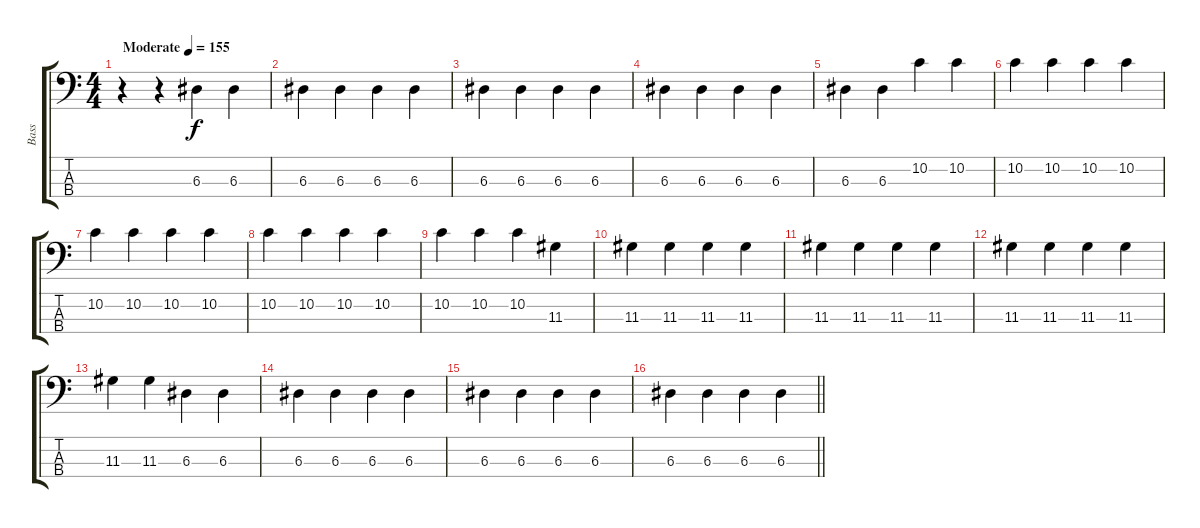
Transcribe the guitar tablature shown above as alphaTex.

\track ("Bass" "Bass") {instrument electricbassfinger}
\staff {score tabs}
\tuning (G2 D2 A1 E1) {hide}
\ts (4 4)
\tempo (155 "Moderate")
\clef f4
\ks c
r.4{dy f instrument electricbassfinger} r.4 6.3.4 6.3.4 |
6.3.4 6.3.4 6.3.4 6.3.4 |
6.3.4 6.3.4 6.3.4 6.3.4 |
6.3.4 6.3.4 6.3.4 6.3.4 |
6.3.4 6.3.4 10.2.4 10.2.4 |
10.2.4 10.2.4 10.2.4 10.2.4 |
10.2.4 10.2.4 10.2.4 10.2.4 |
10.2.4 10.2.4 10.2.4 10.2.4 |
10.2.4 10.2.4 10.2.4 11.3.4 |
11.3.4 11.3.4 11.3.4 11.3.4 |
11.3.4 11.3.4 11.3.4 11.3.4 |
11.3.4 11.3.4 11.3.4 11.3.4 |
11.3.4 11.3.4 6.3.4 6.3.4 |
6.3.4 6.3.4 6.3.4 6.3.4 |
6.3.4 6.3.4 6.3.4 6.3.4 |
\barLineRight lightlight
6.3.4 6.3.4 6.3.4 6.3.4
